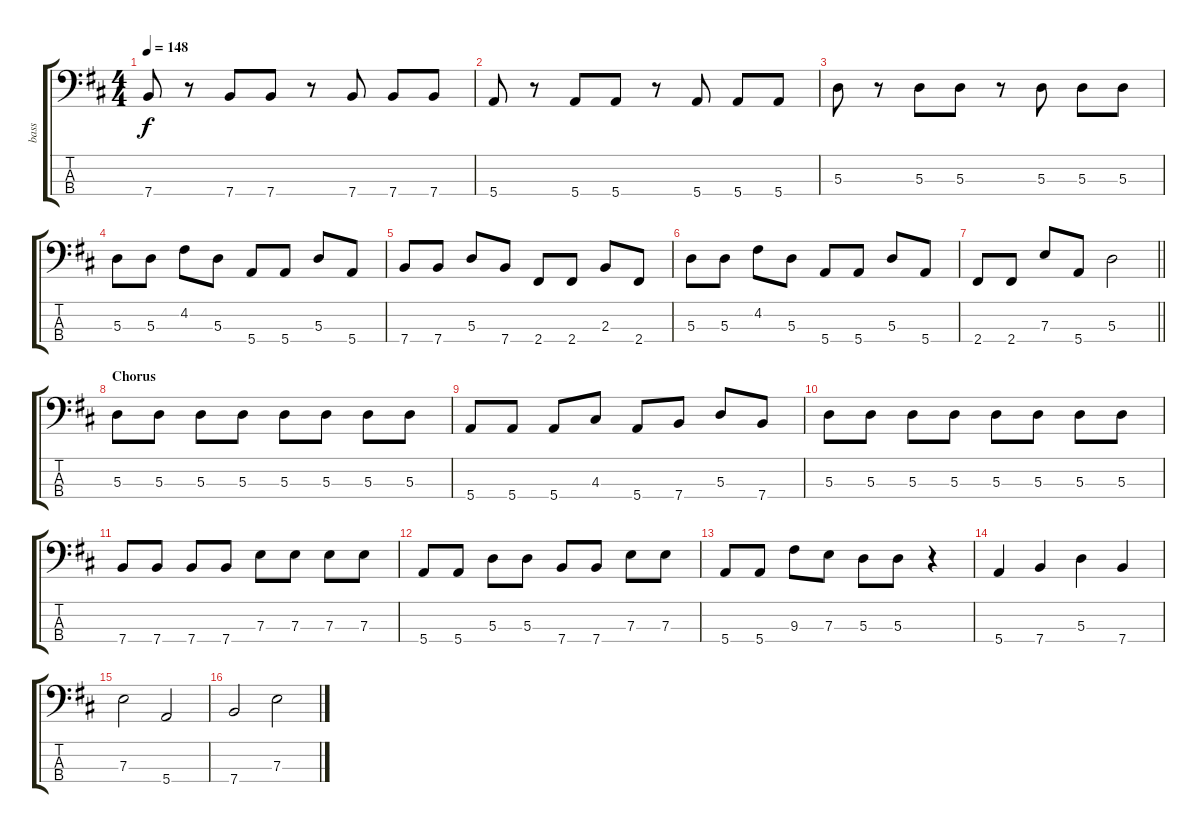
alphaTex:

\track ("bass" "bass") {instrument electricbassfinger}
\staff {score tabs}
\tuning (G2 D2 A1 E1) {hide}
\ts (4 4)
\tempo 148
\clef f4
\ks d
7.4.8{dy f} r.8 7.4.8 7.4.8 r.8 7.4.8 7.4.8 7.4.8 |
5.4.8 r.8 5.4.8 5.4.8 r.8 5.4.8 5.4.8 5.4.8 |
5.3.8 r.8 5.3.8 5.3.8 r.8 5.3.8 5.3.8 5.3.8 |
5.3.8 5.3.8 4.2.8 5.3.8 5.4.8 5.4.8 5.3.8 5.4.8 |
7.4.8 7.4.8 5.3.8 7.4.8 2.4.8 2.4.8 2.3.8 2.4.8 |
5.3.8 5.3.8 4.2.8 5.3.8 5.4.8 5.4.8 5.3.8 5.4.8 |
\barLineRight lightlight
2.4.8 2.4.8 7.3.8 5.4.8 5.3.2 |
\section ("" "Chorus")
5.3.8 5.3.8 5.3.8 5.3.8 5.3.8 5.3.8 5.3.8 5.3.8 |
5.4.8 5.4.8 5.4.8 4.3.8 5.4.8 7.4.8 5.3.8 7.4.8 |
5.3.8 5.3.8 5.3.8 5.3.8 5.3.8 5.3.8 5.3.8 5.3.8 |
7.4.8 7.4.8 7.4.8 7.4.8 7.3.8 7.3.8 7.3.8 7.3.8 |
5.4.8 5.4.8 5.3.8 5.3.8 7.4.8 7.4.8 7.3.8 7.3.8 |
5.4.8 5.4.8 9.3.8 7.3.8 5.3.8 5.3.8 r.4 |
5.4.4 7.4.4 5.3.4 7.4.4 |
7.3.2 5.4.2 |
7.4.2 7.3.2
